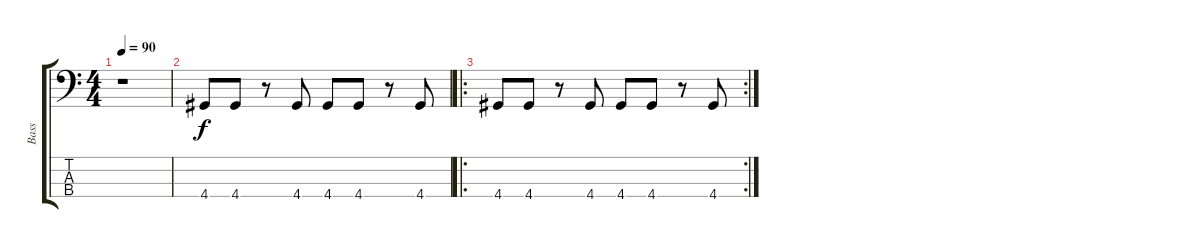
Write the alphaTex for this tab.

\track ("Bass" "Bass") {instrument electricbasspick}
\staff {score tabs}
\tuning (G2 D2 A1 E1) {hide}
\ts (4 4)
\tempo 90
\clef f4
\ks c
r.1{dy f} |
4.4.8 4.4.8 r.8 4.4.8 4.4.8 4.4.8 r.8 4.4.8 |
\ro
\rc 2
4.4.8 4.4.8 r.8 4.4.8 4.4.8 4.4.8 r.8 4.4.8
